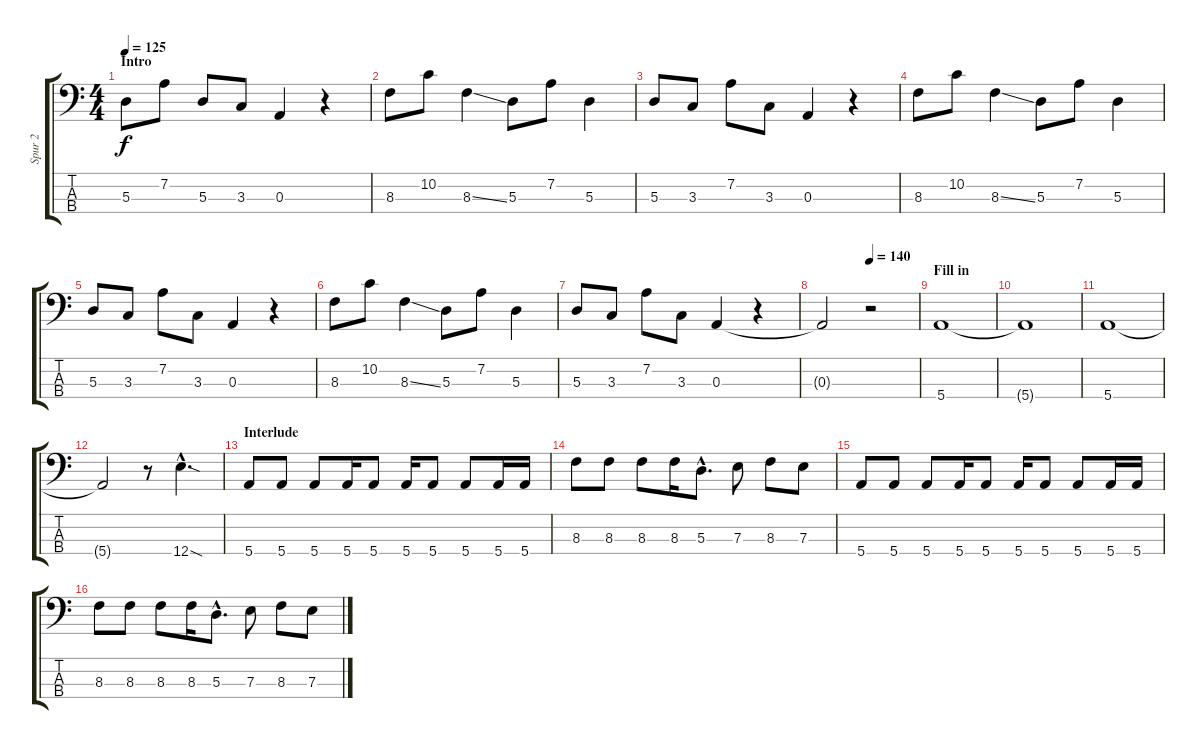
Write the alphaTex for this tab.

\track ("Spur 2" "Spur 2") {instrument electricbassfinger}
\staff {score tabs}
\tuning (G2 D2 A1 E1) {hide}
\ts (4 4)
\section ("" "Intro")
\tempo 125
\clef f4
\ks c
5.3.8{dy f instrument electricbassfinger} 7.2.8 5.3.8 3.3.8 0.3.4 r.4 |
8.3.8 10.2.8 8.3{ss}.4 5.3.8 7.2.8 5.3.4 |
5.3.8 3.3.8 7.2.8 3.3.8 0.3.4 r.4 |
8.3.8 10.2.8 8.3{ss}.4 5.3.8 7.2.8 5.3.4 |
5.3.8 3.3.8 7.2.8 3.3.8 0.3.4 r.4 |
8.3.8 10.2.8 8.3{ss}.4 5.3.8 7.2.8 5.3.4 |
5.3.8 3.3.8 7.2.8 3.3.8 0.3.4 r.4 |
\tempo (140 0.5)
0.3{t}.2 r.2 |
\section ("" "Fill in")
5.4.1 |
5.4{t}.1 |
5.4.1 |
5.4{t}.2 r.8 12.4{sod hac}.4{d} |
\section ("" "Interlude")
5.4.8 5.4.8 5.4.8 5.4.16 5.4.8 5.4.16 5.4.8 5.4.8 5.4.16 5.4.16 |
8.3.8 8.3.8 8.3.8 8.3.16 5.3{hac}.8{d} 7.3.8 8.3.8 7.3.8 |
5.4.8 5.4.8 5.4.8 5.4.16 5.4.8 5.4.16 5.4.8 5.4.8 5.4.16 5.4.16 |
8.3.8 8.3.8 8.3.8 8.3.16 5.3{hac}.8{d} 7.3.8 8.3.8 7.3.8
